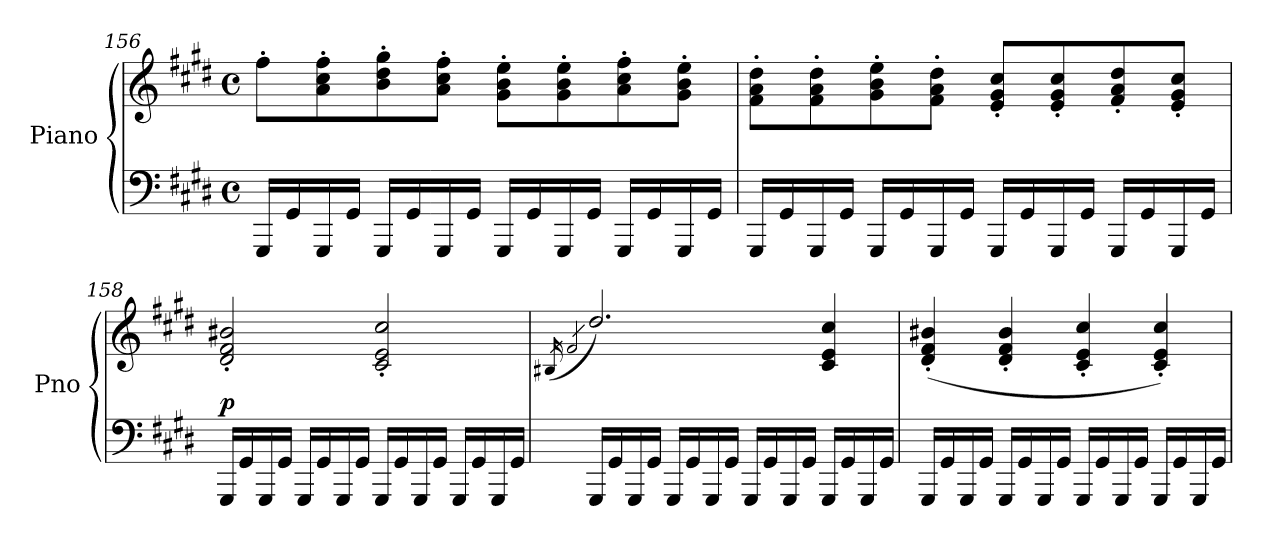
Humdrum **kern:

**kern	**kern	**dynam
*part1	*part1	*part1
*staff2	*staff1	*staff1/2
*I"Piano	*	*
*I'Pno	*	*
*clefF4	*clefG2	*
*k[f#c#g#d#]	*k[f#c#g#d#]	*
*M4/4	*M4/4	*
*met(c)	*met(c)	*
=156	=156	=156
16GGG#/LL	8ff#'\L	.
16GG#/	.	.
16GGG#/	8a\' 8cc#\' 8ff#\'	.
16GG#/JJ	.	.
16GGG#/LL	8b\' 8dd#\' 8gg#\'	.
16GG#/	.	.
16GGG#/	8a\' 8cc#\' 8ff#\'J	.
16GG#/JJ	.	.
16GGG#/LL	8g#\' 8b\' 8ee\'L	.
16GG#/	.	.
16GGG#/	8g#\' 8b\' 8ee\'	.
16GG#/JJ	.	.
16GGG#/LL	8a\' 8cc#\' 8ff#\'	.
16GG#/	.	.
16GGG#/	8g#\' 8b\' 8ee\'J	.
16GG#/JJ	.	.
=157	=157	=157
16GGG#/LL	8f#\' 8a\' 8dd#\'L	.
16GG#/	.	.
16GGG#/	8f#\' 8a\' 8dd#\'	.
16GG#/JJ	.	.
16GGG#/LL	8g#\' 8b\' 8ee\'	.
16GG#/	.	.
16GGG#/	8f#\' 8a\' 8dd#\'J	.
16GG#/JJ	.	.
16GGG#/LL	8e/' 8g#/' 8cc#/'L	.
16GG#/	.	.
16GGG#/	8e/' 8g#/' 8cc#/'	.
16GG#/JJ	.	.
16GGG#/LL	8f#/' 8a/' 8dd#/'	.
16GG#/	.	.
16GGG#/	8e/' 8g#/' 8cc#/'J	.
16GG#/JJ	.	.
=158	=158	=158
!	!	!LO:DY:a=2
16GGG#/LL	2d#/' 2f#/' 2b#X/'	p
16GG#/	.	.
16GGG#/	.	.
16GG#/JJ	.	.
16GGG#/LL	.	.
16GG#/	.	.
16GGG#/	.	.
16GG#/JJ	.	.
16GGG#/LL	2c#/' 2e/' 2cc#/'	.
16GG#/	.	.
16GGG#/	.	.
16GG#/JJ	.	.
16GGG#/LL	.	.
16GG#/	.	.
16GGG#/	.	.
16GG#/JJ	.	.
=159	=159	=159
.	(>16qB#X/	.
.	2qf#/	.
16GGG#/LL	2.dd#/)	.
16GG#/	.	.
16GGG#/	.	.
16GG#/JJ	.	.
16GGG#/LL	.	.
16GG#/	.	.
16GGG#/	.	.
16GG#/JJ	.	.
16GGG#/LL	.	.
16GG#/	.	.
16GGG#/	.	.
16GG#/JJ	.	.
16GGG#/LL	4c#/ 4e/ 4cc#/	.
16GG#/	.	.
16GGG#/	.	.
16GG#/JJ	.	.
=160	=160	=160
16GGG#/LL	(<4d#/' 4f#/' 4b#X/'	.
16GG#/	.	.
16GGG#/	.	.
16GG#/JJ	.	.
16GGG#/LL	4d#/' 4f#/' 4b#/'	.
16GG#/	.	.
16GGG#/	.	.
16GG#/JJ	.	.
16GGG#/LL	4c#/' 4e/' 4cc#/'	.
16GG#/	.	.
16GGG#/	.	.
16GG#/JJ	.	.
16GGG#/LL	4c#/' 4e/' 4cc#/')	.
16GG#/	.	.
16GGG#/	.	.
16GG#/JJ	.	.
=	=	=
*-	*-	*-
